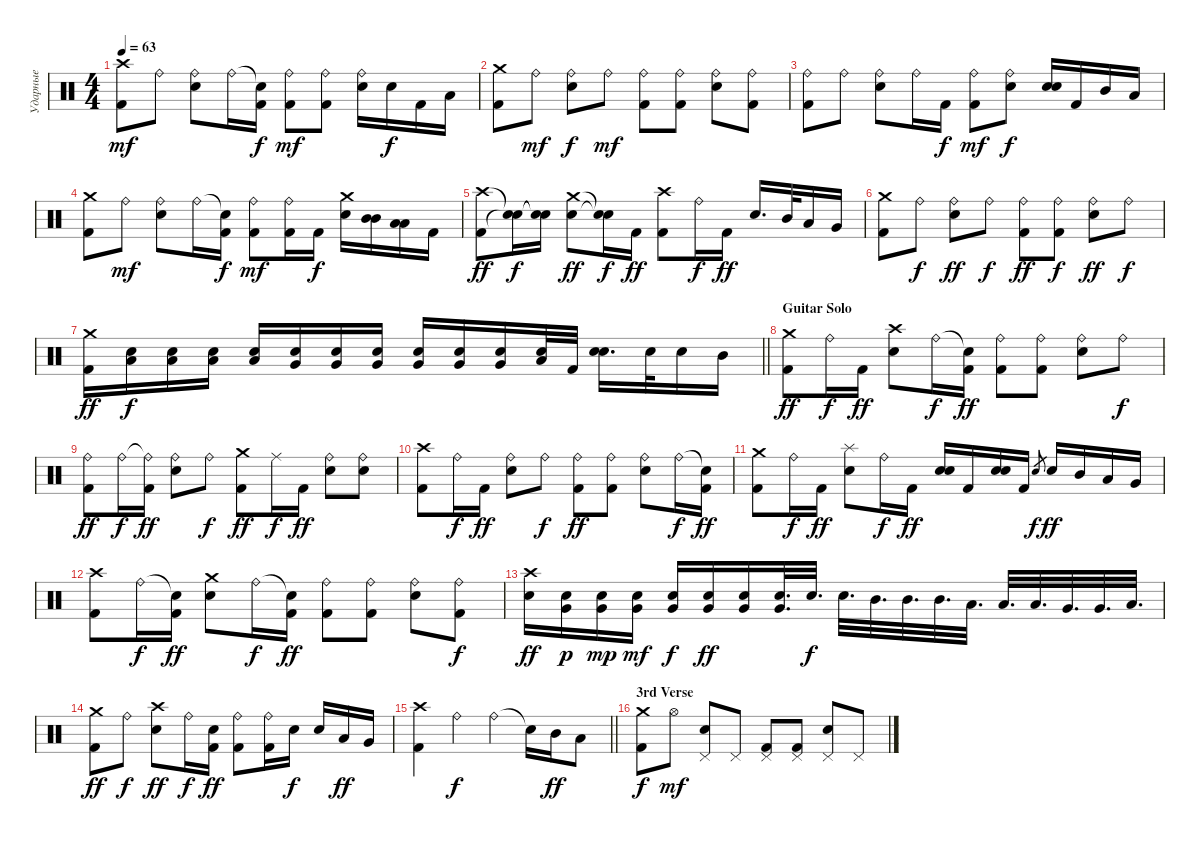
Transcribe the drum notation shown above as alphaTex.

\track ("Ударные" "Ударные") {instrument percussion}
\staff {score}
\articulation defaults
\ts (4 4)
\tempo 63
\clef neutral
\ks c
("Crash high (hit)" "Kick (hit) 2").8{dy mf} "Ride (bell)".8 ("Ride (bell)" "Snare (hit) 2").8 "Ride (bell)".16 ("Snare (hit)"{t} "Kick (hit) 2").16{dy f} ("Ride (bell)" "Kick (hit) 2").8{dy mf} ("Ride (bell)" "Kick (hit) 2").8 ("Ride (bell)" "Snare (hit) 2").16 "Snare (hit) 2".16{dy f} "Kick (hit) 2".16 "Low Tom (hit)".16 |
("Crash medium (hit)" "Kick (hit) 2").8 "Ride (bell)".8{dy mf} ("Ride (bell)" "Snare (hit) 2").8{dy f} "Ride (bell)".8{dy mf} ("Ride (bell)" "Kick (hit) 2").8 ("Ride (bell)" "Kick (hit) 2").8 ("Ride (bell)" "Snare (hit) 2").8 ("Ride (bell)" "Kick (hit) 2").8 |
("Ride (bell)" "Kick (hit) 2").8 "Ride (bell)".8 ("Ride (bell)" "Snare (hit) 2").8 "Ride (bell)".16 "Kick (hit) 2".16{dy f} ("Ride (bell)" "Kick (hit) 2").8{dy mf} ("Ride (bell)" "Snare (hit) 2").8{dy f} ("Snare (hit) 2" "Snare (hit) 2").16{bd 120} "Kick (hit) 2".16 "Mid Tom (hit)".16 "Low Tom (hit)".16 |
("Crash medium (hit)" "Kick (hit) 2").8 "Ride (bell)".8{dy mf} ("Ride (bell)" "Snare (hit) 2").8 "Ride (bell)".16 ("Snare (hit)"{t} "Kick (hit) 2").16{dy f} ("Ride (bell)" "Kick (hit) 2").8{dy mf} ("Ride (bell)" "Kick (hit) 2").16 "Kick (hit) 2".16{dy f} ("Snare (hit) 2" "Crash medium (hit)").16 ("Mid Tom (hit)" "Mid Tom (hit)").16{bd 120} ("Low Tom (hit)" "Low Tom (hit)").16{bu 120} "Kick (hit) 2".16 |
("Crash high (hit)" "Kick (hit) 2").8{dy ff} ("Snare (hit)"{t} "Snare (hit)"{t}).16{dy f} ("Snare (hit)"{t} "Snare (hit)"{t}).16 ("Crash medium (hit)" "Snare (hit) 2").8{dy ff} ("Snare (hit)"{t} "Snare (hit)"{t}).16{dy f} "Kick (hit) 2".16{dy ff} ("Crash high (hit)" "Kick (hit) 2").8 "Ride (bell)".16{dy f} "Kick (hit) 2".16{dy ff} "Snare (hit) 2".16{d} "Mid Tom (hit)".32 "Low Tom (hit)".16 "Very Low Tom (hit)".16 |
("Crash medium (hit)" "Kick (hit) 2").8 "Ride (bell)".8{dy f} ("Ride (bell)" "Snare (hit) 2").8{dy ff} "Ride (bell)".8{dy f} ("Ride (bell)" "Kick (hit) 2").8{dy ff} ("Ride (bell)" "Kick (hit) 2").8{dy f} ("Ride (bell)" "Snare (hit) 2").8{dy ff} "Ride (bell)".8{dy f} |
\barLineRight lightlight
("Crash medium (hit)" "Kick (hit) 2").16{dy ff} ("Low Tom (hit)" "Snare (hit) 2").16{dy f} ("Low Tom (hit)" "Snare (hit) 2").16 ("Low Tom (hit)" "Snare (hit) 2").16 ("Low Tom (hit)" "Snare (hit) 2").16 ("Very Low Tom (hit)" "Snare (hit) 2").16 ("Very Low Tom (hit)" "Snare (hit) 2").16 ("Very Low Tom (hit)" "Snare (hit) 2").16 ("Very Low Tom (hit)" "Snare (hit) 2").16 ("Very Low Tom (hit)" "Snare (hit) 2").16 ("Very Low Tom (hit)" "Snare (hit) 2").16 ("Low Floor Tom (hit)" "Snare (hit) 2").32 "Kick (hit) 2".32 ("Snare (hit) 2" "Snare (hit) 2").16{d bd 120} "Snare (hit) 2".32 "Snare (hit) 2".16 "Mid Tom (hit)".16 |
\section ("" "Guitar Solo")
("Crash medium (hit)" "Kick (hit) 2").8{dy ff} "Ride (bell)".16{dy f} "Kick (hit) 2".16{dy ff} ("Crash high (hit)" "Snare (hit) 2").8 "Ride (bell)".16{dy f} ("Snare (hit)"{t} "Kick (hit) 2").16{dy ff} ("Ride (bell)" "Kick (hit) 2").8 ("Ride (bell)" "Kick (hit) 2").8 ("Ride (bell)" "Snare (hit) 2").8 "Ride (bell)".8{dy f} |
("Ride (bell)" "Kick (hit) 2").8{dy ff} "Ride (bell)".16{dy f} ("Ride (bell)"{t} "Kick (hit) 2").16{dy ff} ("Ride (bell)" "Snare (hit) 2").8 "Ride (bell)".8{dy f} ("Crash medium (hit)" "Kick (hit) 2").8{dy ff} "Ride (middle)".16{dy f} "Kick (hit) 2".16{dy ff} ("Ride (bell)" "Snare (hit) 2").8 ("Ride (bell)" "Snare (hit) 2").8 |
("Crash high (hit)" "Kick (hit) 2").8 "Ride (bell)".16{dy f} "Kick (hit) 2".16{dy ff} ("Ride (bell)" "Snare (hit) 2").8 "Ride (bell)".8{dy f} ("Ride (bell)" "Kick (hit) 2").8{dy ff} ("Ride (bell)" "Kick (hit) 2").8 ("Ride (bell)" "Snare (hit) 2").8 "Ride (bell)".16{dy f} ("Snare (hit)"{t} "Kick (hit) 2").16{dy ff} |
("Crash medium (hit)" "Kick (hit) 2").8 "Ride (bell)".16{dy f} "Kick (hit) 2".16{dy ff} ("Splash (hit)" "Snare (hit) 2").8 "Ride (bell)".16{dy f} "Kick (hit) 2".16{dy ff} ("Snare (hit) 2" "Snare (hit) 2").16{bd 120} "Kick (hit) 2".16 ("Snare (hit) 2" "Snare (hit) 2").16{bu 120} "Kick (hit) 2".16 "Snare (hit) 2".8{gr dy f} "Snare (hit) 2".16{dy ff} "Mid Tom (hit)".16 "Low Tom (hit)".16 "Very Low Tom (hit)".16 |
("Crash high (hit)" "Kick (hit) 2").8 "Ride (bell)".16{dy f} ("Snare (hit)"{t} "Kick (hit) 2").16{dy ff} ("Crash medium (hit)" "Snare (hit) 2").8 "Ride (bell)".16{dy f} ("Snare (hit)"{t} "Kick (hit) 2").16{dy ff} ("Ride (bell)" "Kick (hit) 2").8 ("Ride (bell)" "Kick (hit) 2").8 ("Ride (bell)" "Snare (hit) 2").8 ("Ride (bell)" "Kick (hit) 2").8{dy f} |
("Crash high (hit)" "Snare (hit) 2").16{dy ff} ("Snare (hit) 2" "Very Low Tom (hit)").16{dy p} ("Snare (hit) 2" "Very Low Tom (hit)").16{dy mp} ("Snare (hit) 2" "Very Low Tom (hit)").16{dy mf} ("Snare (hit) 2" "Very Low Tom (hit)").16{dy f} ("Snare (hit) 2" "Very Low Tom (hit)").16{dy ff} ("Snare (hit) 2" "Very Low Tom (hit)").16 ("Snare (hit) 2" "Very Low Tom (hit)").32{d} "Snare (hit) 2".32{d dy f} "Snare (hit) 2".32{d} "Mid Tom (hit)".32{d} "Mid Tom (hit)".32{d} "Mid Tom (hit)".32{d} "Low Tom (hit)".32{d} "Low Tom (hit)".32{d} "Low Tom (hit)".32{d} "Very Low Tom (hit)".32{d} "Very Low Tom (hit)".32{d} "Low Floor Tom (hit)".32{d} |
("Crash medium (hit)" "Kick (hit) 2").8{dy ff} "Ride (bell)".8{dy f} ("Crash high (hit)" "Snare (hit) 2").8{dy ff} "Ride (bell)".16{dy f} ("Snare (hit)" "Kick (hit) 2").16{dy ff} ("Ride (bell)" "Kick (hit) 2").8 ("Ride (bell)" "Kick (hit) 2").16 "Snare (hit) 2".16{dy f} "Snare (hit) 2".16 "Low Tom (hit)".16{dy ff} "Very Low Tom (hit)".16 |
\barLineRight lightlight
("Crash high (hit)" "Kick (hit) 2").4 "Ride (bell)".4{dy f} "Ride (bell)".4 "Snare (hit)"{t}.16 "Mid Tom (hit)".16{dy ff} "Low Tom (hit)".8 |
\section ("" "3rd Verse")
("Crash medium (hit)" "Kick (hit) 2").8{dy f} "Hi-Hat (open)".8{dy mf} ("Pedal Hi-Hat (hit)" "Snare (hit) 2").8 "Pedal Hi-Hat (hit)".8 ("Pedal Hi-Hat (hit)" "Kick (hit) 2").8 ("Pedal Hi-Hat (hit)" "Kick (hit) 2").8 ("Pedal Hi-Hat (hit)" "Snare (hit) 2").8 "Pedal Hi-Hat (hit)".8
